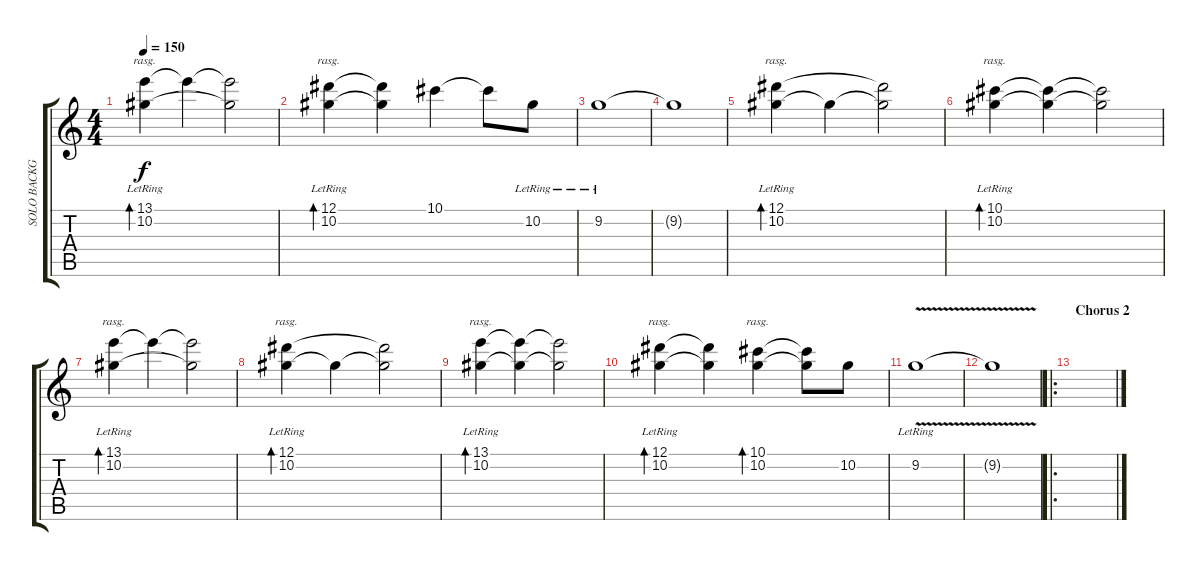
\track ("SOLO BACKGROUND" "SOLO BACKG") {instrument acousticguitarsteel}
\staff {score tabs}
\tuning (Eb4 Bb3 Gb3 Db3 Ab2 Db2) {hide}
\ts (4 4)
\tempo 150
\clef g2
\ks c
(13.1{lr} 10.2{lr}).4{bd 240 rasg ii dy f} 13.1{t}.4 (13.1{t} 10.2{t}).2 |
(12.1{lr} 10.2{lr}).4{bd 240 rasg ii} (12.1{t} 10.2{t}).4 10.1.4 10.1{t}.8 10.2{lr}.8 |
9.2{lr}.1 |
9.2{t}.1 |
(12.1{lr} 10.2{lr}).4{bd 240 rasg ii} 10.2{t}.4 (12.1{t} 10.2{t}).2 |
(10.1{lr} 10.2{lr}).4{bd 240 rasg ii} (10.1{t} 10.2{t}).4 (10.1{t} 10.2{t}).2 |
(13.1{lr} 10.2{lr}).4{bd 240 rasg ii} 13.1{t}.4 (13.1{t} 10.2{t}).2 |
(12.1{lr} 10.2{lr}).4{bd 240 rasg ii} 10.2{t}.4 (12.1{t} 10.2{t}).2 |
(13.1 10.2{lr}).4{bd 480 rasg ii} (13.1{t} 10.2{t}).4 (13.1{t} 10.2{t}).2 |
(12.1 10.2{lr}).4{bd 480 rasg ii} (12.1{t} 10.2{t}).4 (10.1 10.2).4{bd 480 rasg ii} (10.1{t} 10.2{t}).8 10.2.8 |
9.2{v lr}.1 |
9.2{t}.1 |
\ro
\section ("" "Chorus 2")
